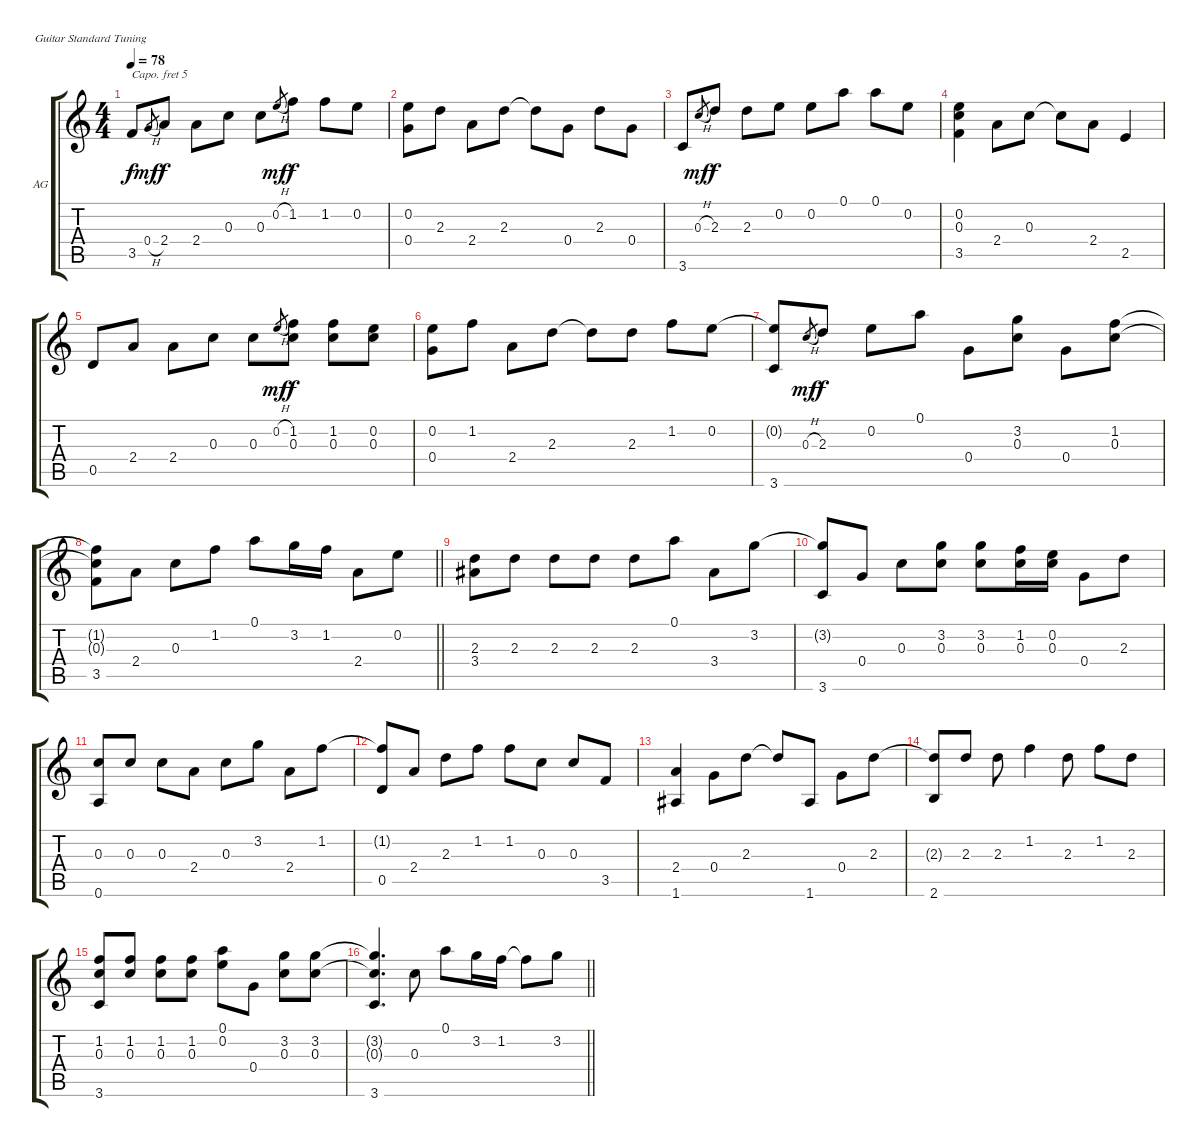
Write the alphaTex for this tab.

\bracketExtendMode groupsimilarinstruments
\firstSystemTrackNameOrientation horizontal
\otherSystemsTrackNameOrientation horizontal
\track ("Acoustic Guitar" "AG") {instrument acousticgrandpiano}
\staff {score tabs}
\capo 5
\tuning (E4 B3 G3 D3 A2 E2)
\displaytranspose 12
\ts (4 4)
\tempo 78
\clef g2
\ks c
3.5.8{dy f} 0.4{h}.8{gr dy mf} 2.4.8{dy f} 2.4.8 0.3.8 0.3.8 0.2{h}.8{gr dy mf} 1.2.8{dy f} 1.2.8 0.2.8 |
(0.2 0.4).8 2.3.8 2.4.8 2.3.8 2.3{t}.8 0.4.8 2.3.8 0.4.8 |
3.6.8 0.3{h}.8{gr dy mf} 2.3.8{dy f} 2.3.8 0.2.8 0.2.8 0.1.8 0.1.8 0.2.8 |
(0.2 0.3 3.5).4 2.4.8 0.3.8 0.3{t}.8 2.4.8 2.5.4 |
0.5.8 2.4.8 2.4.8 0.3.8 0.3.8 0.2{h}.8{gr dy mf} (1.2 0.3).8{dy f} (1.2 0.3).8 (0.2 0.3).8 |
(0.2 0.4).8 1.2.8 2.4.8 2.3.8 2.3{t}.8 2.3.8 1.2.8 0.2.8 |
(0.2{t} 3.6).8 0.3{h}.8{gr dy mf} 2.3.8{dy f} 0.2.8 0.1.8 0.4.8 (3.2 0.3).8 0.4.8 (1.2 0.3).8 |
\barLineRight lightlight
(1.2{t} 0.3{t} 3.5).8 2.4.8 0.3.8 1.2.8 0.1.8 3.2.16 1.2.16 2.4.8 0.2.8 |
(2.3 3.4).8 2.3.8 2.3.8 2.3.8 2.3.8 0.1.8 3.4.8 3.2.8 |
(3.2{t} 3.6).8 0.4.8 0.3.8 (3.2 0.3).8 (3.2 0.3).8 (1.2 0.3).16 (0.2 0.3).16 0.4.8 2.3.8 |
(0.3 0.6).8 0.3.8 0.3.8 2.4.8 0.3.8 3.2.8 2.4.8 1.2.8 |
(1.2{t} 0.5).8 2.4.8 2.3.8 1.2.8 1.2.8 0.3.8 0.3.8 3.5.8 |
(2.4 1.6).4 0.4.8 2.3.8 2.3{t}.8 1.6.8 0.4.8 2.3.8 |
(2.3{t} 2.6).8 2.3.8 2.3.8 1.2.4 2.3.8 1.2.8 2.3.8 |
(1.2 0.3 3.6).8 (1.2 0.3).8 (1.2 0.3).8 (1.2 0.3).8 (0.1 0.2).8 0.4.8 (3.2 0.3).8 (3.2 0.3).8 |
\barLineRight lightlight
(3.2{t} 0.3{t} 3.6).4{d} 0.3.8 0.1.8 3.2.16 1.2.16 1.2{t}.8 3.2.8
